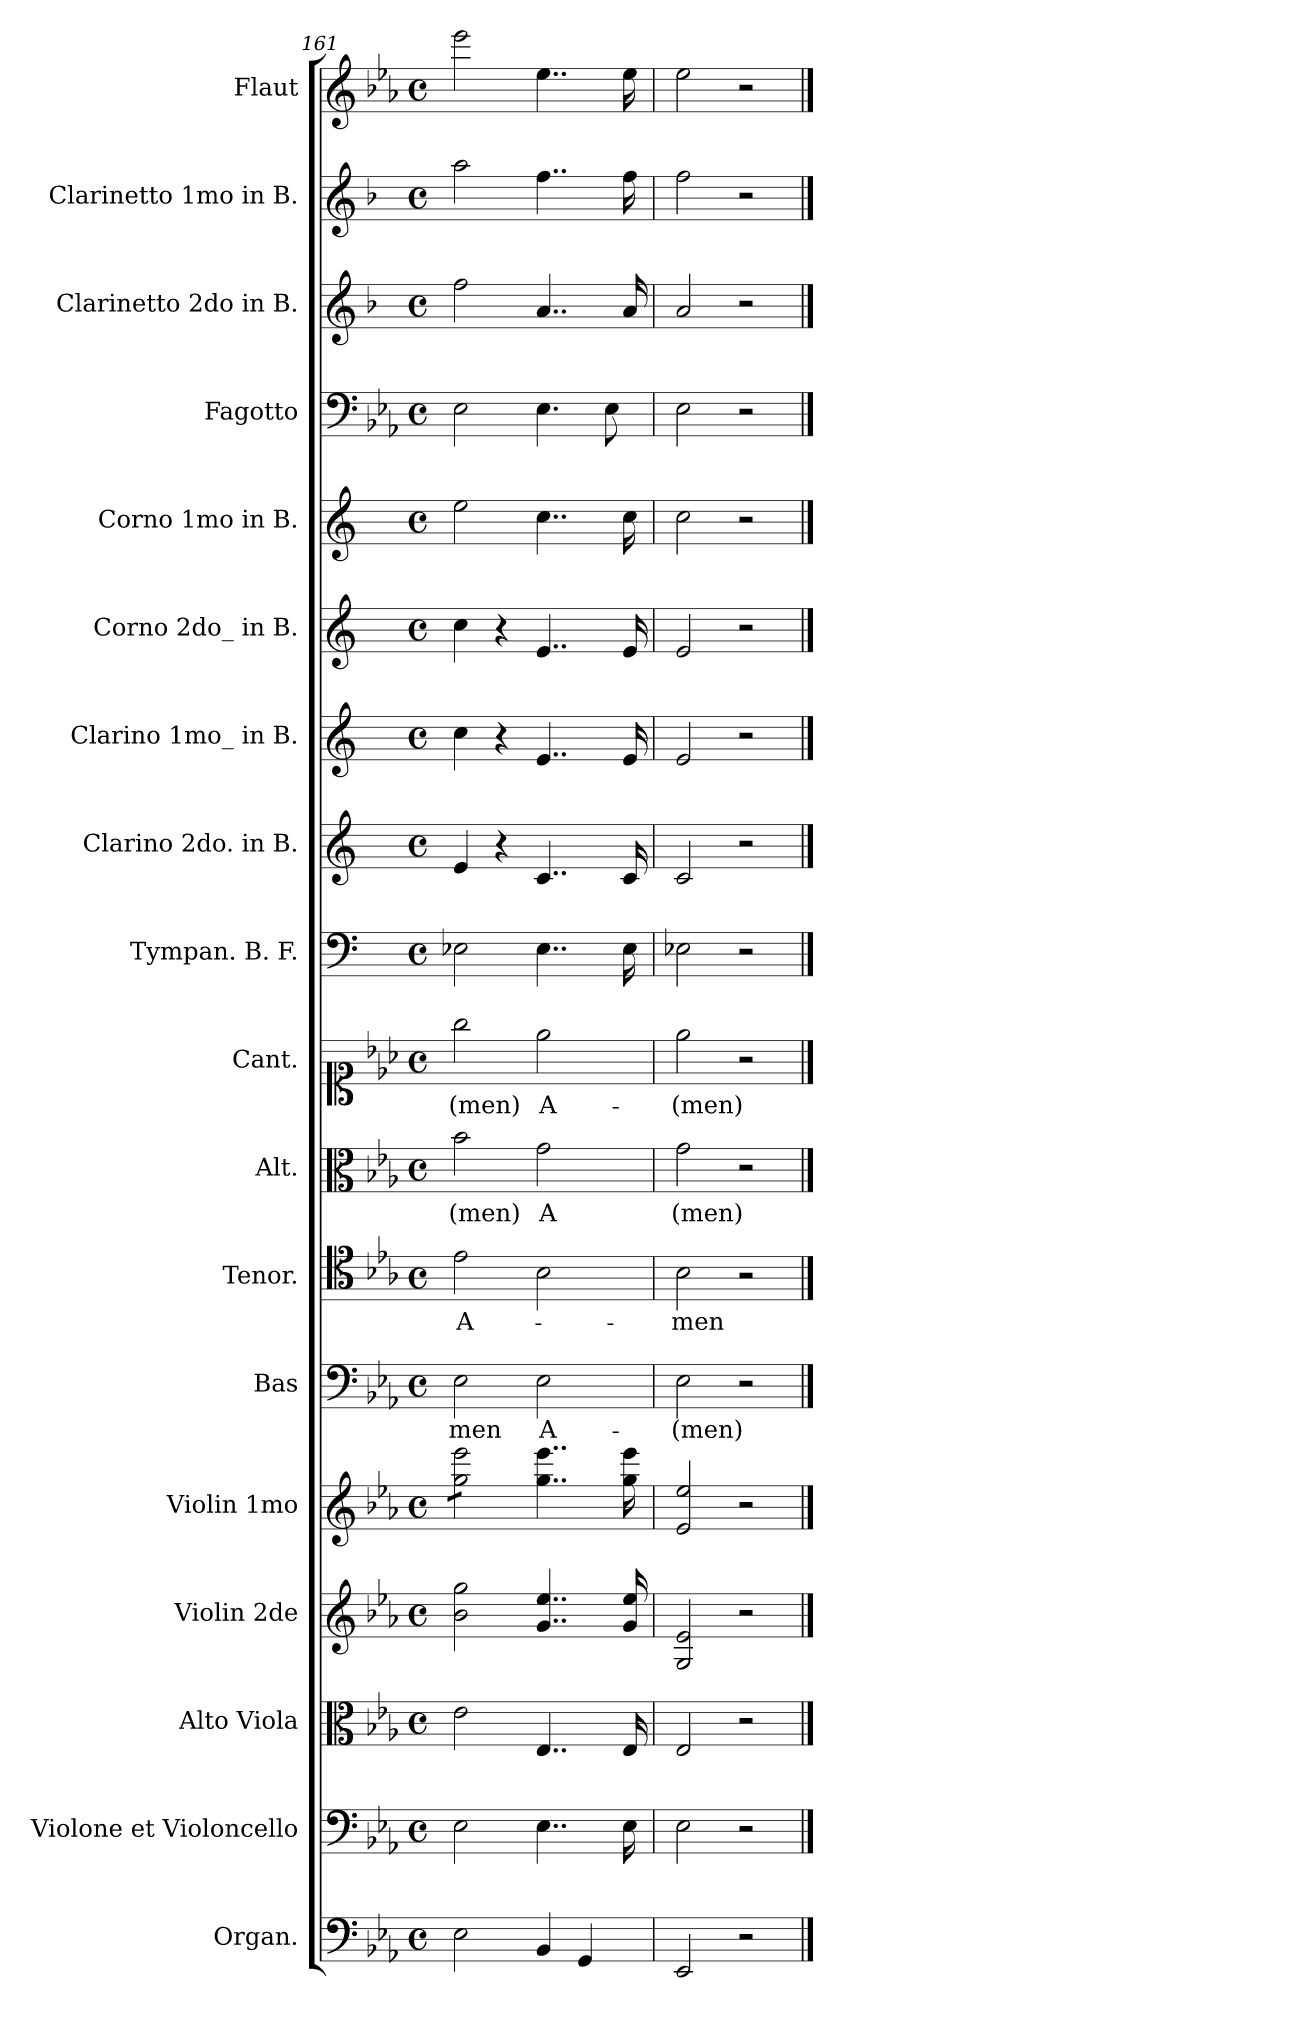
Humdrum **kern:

**kern	**kern	**kern	**kern	**kern	**kern	**text	**kern	**text	**kern	**text	**kern	**text	**kern	**kern	**kern	**kern	**kern	**kern	**kern	**kern	**kern
*part18	*part17	*part16	*part15	*part14	*part13	*part13	*part12	*part12	*part11	*part11	*part10	*part10	*part9	*part8	*part7	*part6	*part5	*part4	*part3	*part2	*part1
*staff18	*staff17	*staff16	*staff15	*staff14	*staff13	*staff13	*staff12	*staff12	*staff11	*staff11	*staff10	*staff10	*staff9	*staff8	*staff7	*staff6	*staff5	*staff4	*staff3	*staff2	*staff1
*I"Organ.	*I"Violone et Violoncello	*I"Alto Viola	*I"Violin 2de	*I"Violin 1mo	*I"Bas	*	*I"Tenor.	*	*I"Alt.	*	*I"Cant.	*	*I"Tympan. B. F.	*I"Clarino 2do. in B.	*I"Clarino 1mo_ in B.	*I"Corno 2do_ in B.	*I"Corno 1mo in B.	*I"Fagotto	*I"Clarinetto 2do in B.	*I"Clarinetto 1mo in B.	*I"Flaut
*I'org	*I'vlne et vlc	*I'vla	*I'vl 2	*I'vl 1	*I'B	*	*I'T	*	*I'A	*	*	*	*	*I'clno 2	*I'clno 1	*	*	*I'fg	*I'cl 2	*I'cl 1	*I'fl
*clefF4	*clefF4	*clefC3	*clefG2	*clefG2	*clefF4	*	*clefC4	*	*clefC3	*	*clefC1	*	*clefF4	*clefG2	*clefG2	*clefG2	*clefG2	*clefF4	*clefG2	*clefG2	*clefG2
*	*	*	*	*	*	*	*	*	*	*	*	*	*	*ITrd-2c-3	*ITrd-2c-3	*ITrd5c9	*ITrd5c9	*	*ITrd1c2	*ITrd1c2	*
*k[b-e-a-]	*k[b-e-a-]	*k[b-e-a-]	*k[b-e-a-]	*k[b-e-a-]	*k[b-e-a-]	*	*k[b-e-a-]	*	*k[b-e-a-]	*	*k[b-e-a-]	*	*	*k[b-e-a-]	*k[b-e-a-]	*k[b-e-a-]	*k[b-e-a-]	*k[b-e-a-]	*k[b-e-a-]	*k[b-e-a-]	*k[b-e-a-]
*E-:	*E-:	*E-:	*E-:	*E-:	*E-:	*	*E-:	*	*E-:	*	*E-:	*	*	*E-:	*E-:	*E-:	*E-:	*E-:	*E-:	*E-:	*E-:
*M4/4	*M4/4	*M4/4	*M4/4	*M4/4	*M4/4	*	*M4/4	*	*M4/4	*	*M4/4	*	*M4/4	*M4/4	*M4/4	*M4/4	*M4/4	*M4/4	*M4/4	*M4/4	*M4/4
*met(c)	*met(c)	*met(c)	*met(c)	*met(c)	*met(c)	*	*met(c)	*	*met(c)	*	*met(c)	*	*met(c)	*met(c)	*met(c)	*met(c)	*met(c)	*met(c)	*met(c)	*met(c)	*met(c)
=161	=161	=161	=161	=161	=161	=161	=161	=161	=161	=161	=161	=161	=161	=161	=161	=161	=161	=161	=161	=161	=161
*	*	*	*	*tremolo	*	*	*	*	*	*	*	*	*	*	*	*	*	*	*	*	*
2E-\	2E-\	2e-\	2b-\ 2gg\	8gg\ 8eee-\L	2E-\	-men	2e-\	A-	2b-\	-(men)	2gg\	-(men)	2E-X\	4g/	4ee-\	4e-\	2g\	2E-\	2ee-\	2gg\	2eee-\
.	.	.	.	8gg\ 8eee-\	.	.	.	.	.	.	.	.	.	.	.	.	.	.	.	.	.
.	.	.	.	8gg\ 8eee-\	.	.	.	.	.	.	.	.	.	4r	4r	4r	.	.	.	.	.
.	.	.	.	8gg\ 8eee-\J	.	.	.	.	.	.	.	.	.	.	.	.	.	.	.	.	.
*	*	*	*	*Xtremolo	*	*	*	*	*	*	*	*	*	*	*	*	*	*	*	*	*
4BB-/	4..E-\	4..E-/	4..g/ 4..ee-/	4..gg\ 4..eee-\	2E-\	A-	2B-\	.	2g\	A	2ee-\	A-	4..E-\	4..e-/	4..g/	4..G/	4..e-\	4.E-\	4..g/	4..ee-\	4..ee-\
4GG/	.	.	.	.	.	.	.	.	.	.	.	.	.	.	.	.	.	.	.	.	.
.	.	.	.	.	.	.	.	.	.	.	.	.	.	.	.	.	.	8E-\	.	.	.
.	16E-\	16E-/	16g/ 16ee-/	16gg\ 16eee-\	.	.	.	.	.	.	.	.	16E-\	16e-/	16g/	16G/	16e-\	.	16g/	16ee-\	16ee-\
=162	=162	=162	=162	=162	=162	=162	=162	=162	=162	=162	=162	=162	=162	=162	=162	=162	=162	=162	=162	=162	=162
2EE-/	2E-\	2E-/	2G/ 2e-/	2e-/ 2ee-/	2E-\	-(men)	2B-\	-men	2g\	-(men)	2ee-\	-(men)	2E-X\	2e-/	2g/	2G/	2e-\	2E-\	2g/	2ee-\	2ee-\
2r	2r	2r	2r	2r	2r	.	2r	.	2r	.	2r	.	2r	2r	2r	2r	2r	2r	2r	2r	2r
==	==	==	==	==	==	==	==	==	==	==	==	==	==	==	==	==	==	==	==	==	==
*-	*-	*-	*-	*-	*-	*-	*-	*-	*-	*-	*-	*-	*-	*-	*-	*-	*-	*-	*-	*-	*-
